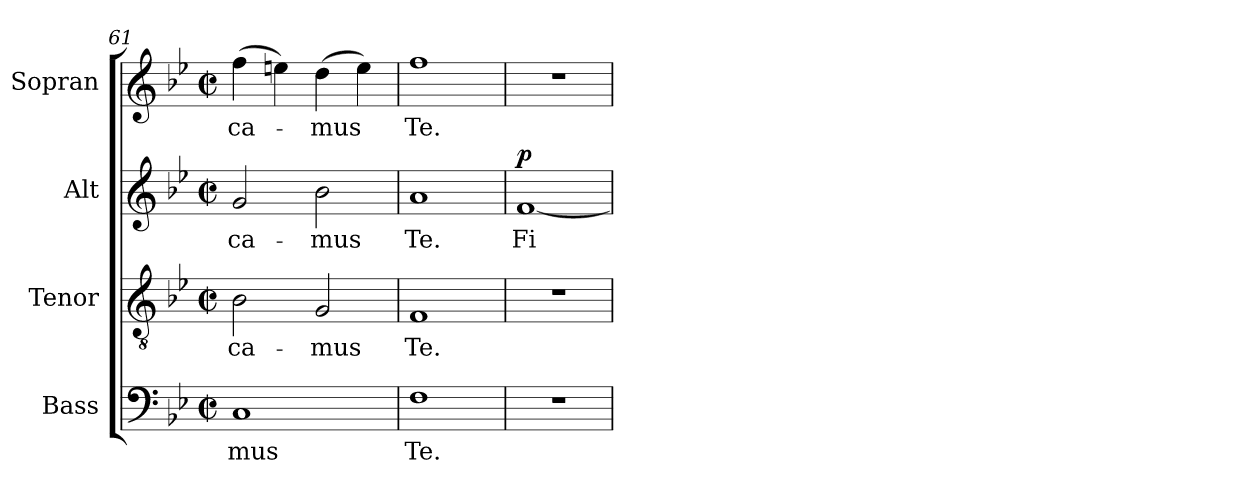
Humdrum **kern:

**kern	**text	**kern	**text	**kern	**text	**dynam	**kern	**text
*part4	*part4	*part3	*part3	*part2	*part2	*part2	*part1	*part1
*staff4	*staff4	*staff3	*staff3	*staff2	*staff2	*staff2	*staff1	*staff1
*I"Bass	*	*I"Tenor	*	*I"Alt	*	*	*I"Sopran	*
*I'B.	*	*I'T.	*	*I'A.	*	*	*I'S.	*
*clefF4	*	*clefGv2	*	*clefG2	*	*	*clefG2	*
*k[b-e-]	*	*k[b-e-]	*	*k[b-e-]	*	*	*k[b-e-]	*
*B-:	*	*B-:	*	*B-:	*	*	*B-:	*
*M2/2	*	*M2/2	*	*M2/2	*	*	*M2/2	*
*met(c|)	*	*met(c|)	*	*met(c|)	*	*	*met(c|)	*
=61	=61	=61	=61	=61	=61	=61	=61	=61
!	!LO:LY:b	!	!LO:LY:b	!	!LO:LY:b	!	!	!LO:LY:b
1C	-mus	2B-\	-ca-	2g/	-ca-	.	(>4ff\	-ca-
.	.	.	.	.	.	.	4een\)	.
!	!	!	!LO:LY:b	!	!LO:LY:b	!	!	!LO:LY:b
.	.	2G/	-mus	2b-\	-mus	.	(>4dd\	-mus
.	.	.	.	.	.	.	4ee\)	.
=62	=62	=62	=62	=62	=62	=62	=62	=62
!	!LO:LY:b	!	!LO:LY:b	!	!LO:LY:b	!	!	!LO:LY:b
1F	Te.	1F	Te.	1a	Te.	.	1ff	Te.
=63	=63	=63	=63	=63	=63	=63	=63	=63
!	!	!	!	!	!LO:LY:b	!LO:DY:a	!	!
1r	.	1r	.	[1f	Fi-	p	1r	.
=	=	=	=	=	=	=	=	=
*-	*-	*-	*-	*-	*-	*-	*-	*-
